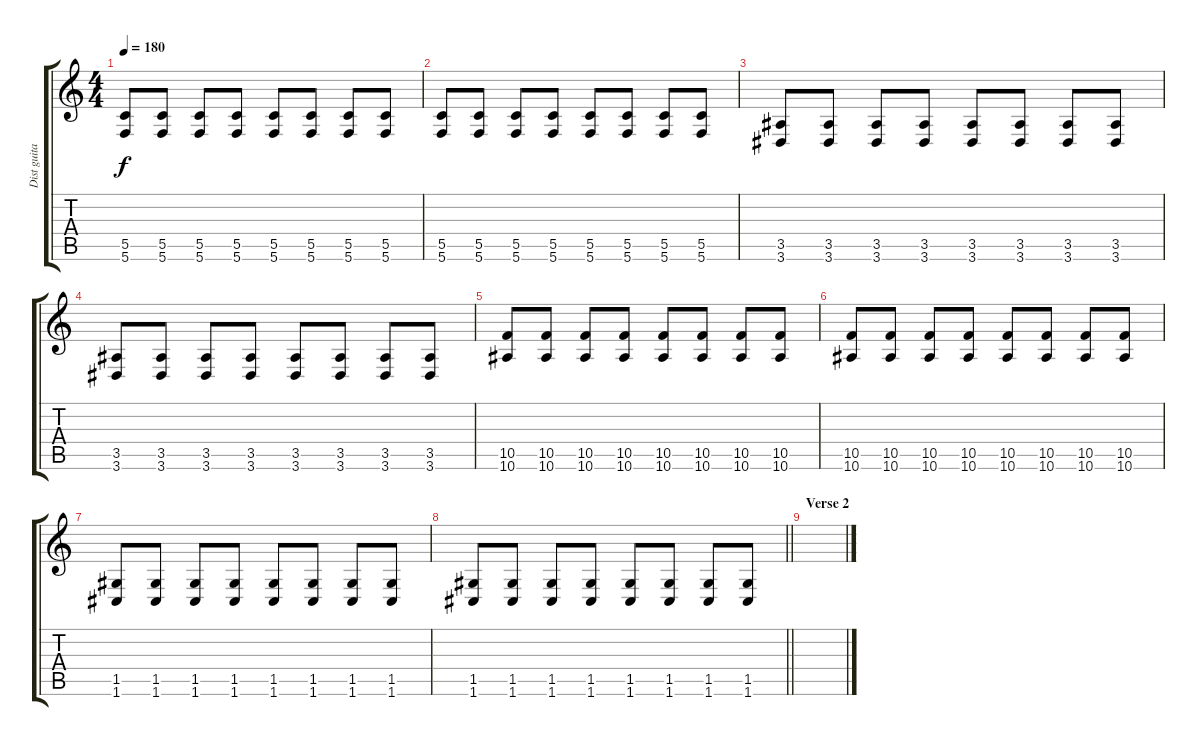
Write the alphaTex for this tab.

\track ("Dist guitar" "Dist guita") {instrument distortionguitar}
\staff {score tabs}
\tuning (D4 A3 F3 C3 G2 C2) {hide}
\ts (4 4)
\tempo 180
\clef g2
\ks c
(5.5 5.6).8{dy f} (5.5 5.6).8 (5.5 5.6).8 (5.5 5.6).8 (5.5 5.6).8 (5.5 5.6).8 (5.5 5.6).8 (5.5 5.6).8 |
(5.5 5.6).8 (5.5 5.6).8 (5.5 5.6).8 (5.5 5.6).8 (5.5 5.6).8 (5.5 5.6).8 (5.5 5.6).8 (5.5 5.6).8 |
(3.5 3.6).8 (3.5 3.6).8 (3.5 3.6).8 (3.5 3.6).8 (3.5 3.6).8 (3.5 3.6).8 (3.5 3.6).8 (3.5 3.6).8 |
(3.5 3.6).8 (3.5 3.6).8 (3.5 3.6).8 (3.5 3.6).8 (3.5 3.6).8 (3.5 3.6).8 (3.5 3.6).8 (3.5 3.6).8 |
(10.5 10.6).8 (10.5 10.6).8 (10.5 10.6).8 (10.5 10.6).8 (10.5 10.6).8 (10.5 10.6).8 (10.5 10.6).8 (10.5 10.6).8 |
(10.5 10.6).8 (10.5 10.6).8 (10.5 10.6).8 (10.5 10.6).8 (10.5 10.6).8 (10.5 10.6).8 (10.5 10.6).8 (10.5 10.6).8 |
(1.5 1.6).8 (1.5 1.6).8 (1.5 1.6).8 (1.5 1.6).8 (1.5 1.6).8 (1.5 1.6).8 (1.5 1.6).8 (1.5 1.6).8 |
\barLineRight lightlight
(1.5 1.6).8 (1.5 1.6).8 (1.5 1.6).8 (1.5 1.6).8 (1.5 1.6).8 (1.5 1.6).8 (1.5 1.6).8 (1.5 1.6).8 |
\section ("" "Verse 2")
